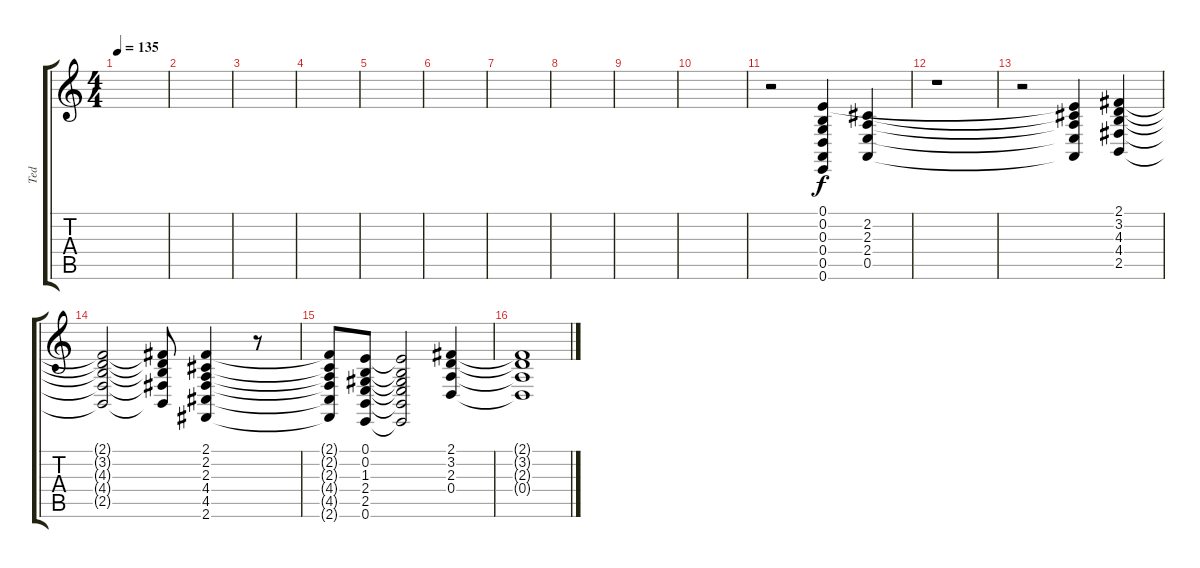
\track ("Ted" "Ted") {instrument pad8sweep}
\staff {score tabs}
\tuning (E4 B3 G3 D3 A2 E2) {hide}
\ts (4 4)
\tempo 135
\clef g2
\ks c
|
|
|
|
|
|
|
|
|
|
r.2 (0.1 0.2 0.3 0.4 0.5 0.6).4 (2.2 2.3 2.4 0.5).4 |
r.1 |
r.2 (0.1{t} 2.2{t} 2.3{t} 2.4{t} 0.5{t}).4 (2.1 3.2 4.3 4.4 2.5).4 |
(2.1{t} 3.2{t} 4.3{t} 4.4{t} 2.5{t}).2 (2.1{t} 3.2{t} 4.3{t} 4.4{t} 2.5{t}).8 (2.1 2.2 2.3 4.4 4.5 2.6).4 r.8 |
(2.1{t} 2.2{t} 2.3{t} 4.4{t} 4.5{t} 2.6{t}).8 (0.1 0.2 1.3 2.4 2.5 0.6).8 (0.1{t} 0.2{t} 1.3{t} 2.4{t} 2.5{t} 0.6{t}).2 (2.1 3.2 2.3 0.4).4 |
(2.1{t} 3.2{t} 2.3{t} 0.4{t}).1
